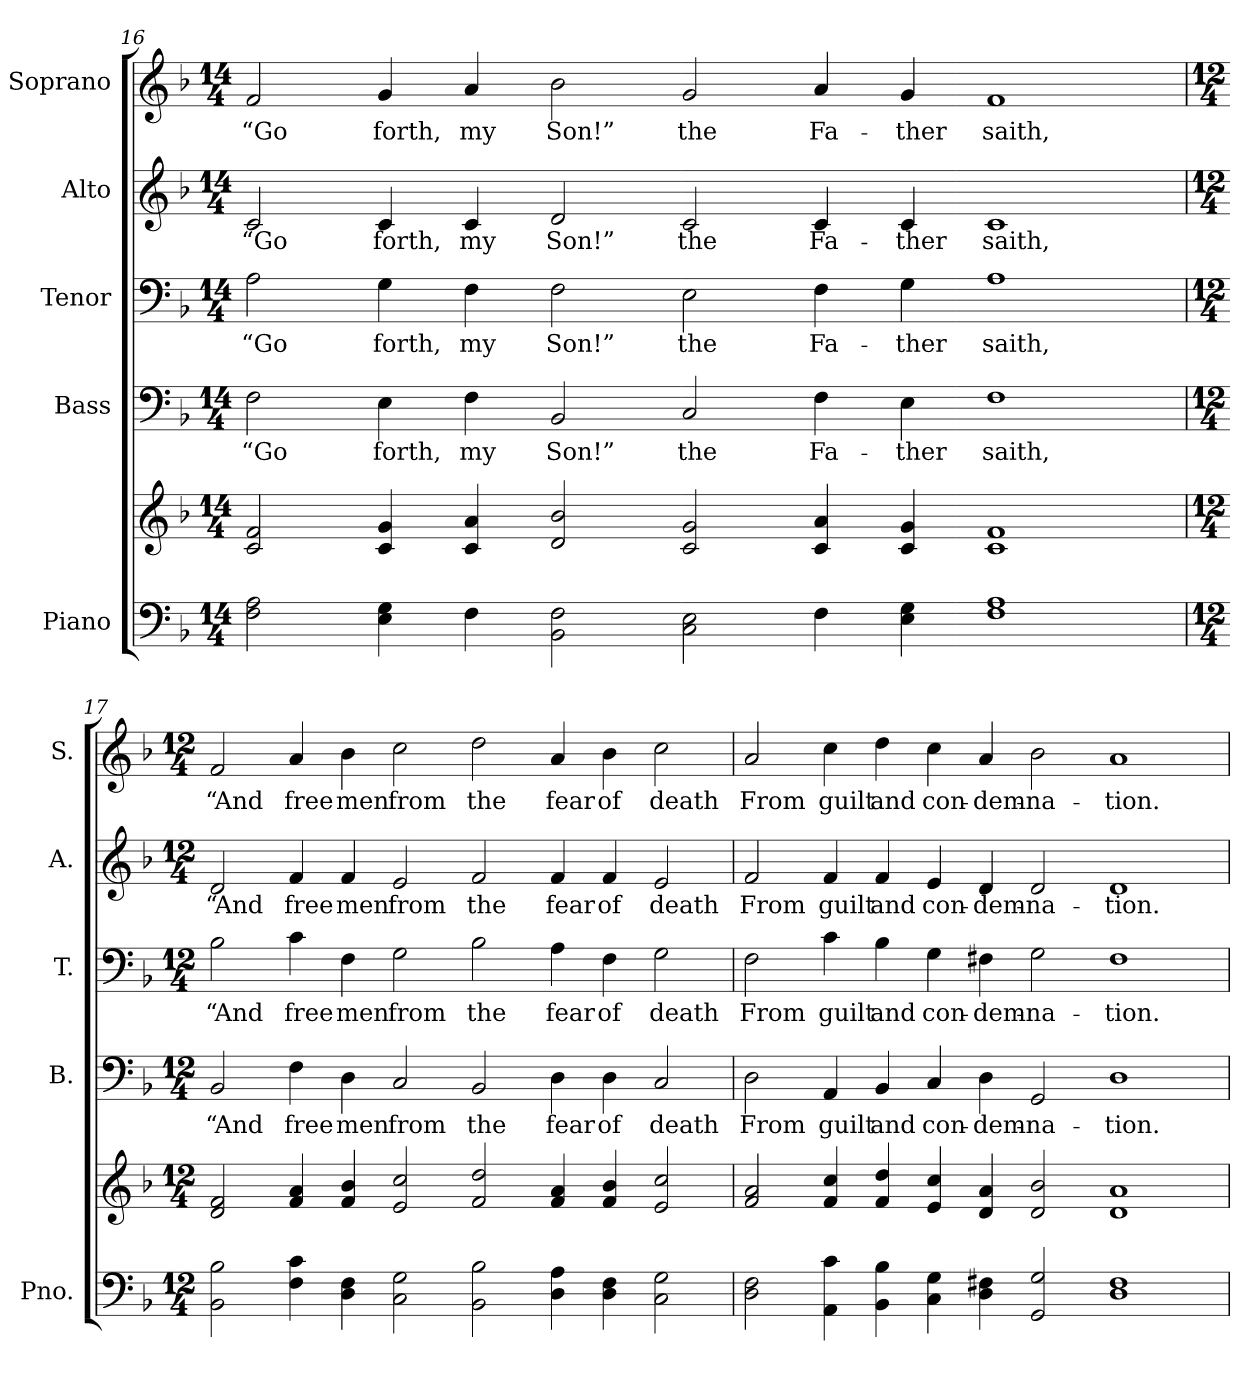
**kern	**kern	**kern	**text	**kern	**text	**kern	**text	**kern	**text
*part5	*part5	*part4	*part4	*part3	*part3	*part2	*part2	*part1	*part1
*staff6	*staff5	*staff4	*staff4	*staff3	*staff3	*staff2	*staff2	*staff1	*staff1
*I"Piano	*	*I"Bass	*	*I"Tenor	*	*I"Alto	*	*I"Soprano	*
*I'Pno.	*	*I'B.	*	*I'T.	*	*I'A.	*	*I'S.	*
!!LO:PB:g=z
*clefF4	*clefG2	*clefF4	*	*clefF4	*	*clefG2	*	*clefG2	*
*k[b-]	*k[b-]	*k[b-]	*	*k[b-]	*	*k[b-]	*	*k[b-]	*
*F:	*F:	*F:	*	*F:	*	*F:	*	*F:	*
*M14/4	*M14/4	*M14/4	*	*M14/4	*	*M14/4	*	*M14/4	*
=16	=16	=16	=16	=16	=16	=16	=16	=16	=16
!	!	!	!LO:LY:b:color=#000000	!	!	!	!	!	!
!	!	!	!	!	!LO:LY:b:color=#000000	!	!	!	!
!	!	!	!	!	!	!	!LO:LY:b:color=#000000	!	!
!	!	!	!	!	!	!	!	!	!LO:LY:b:color=#000000
2Fi\ 2Ai	2ci/ 2fi	2Fi\	“Go	2Ai\	“Go	2ci/	“Go	2fi/	“Go
!	!	!	!LO:LY:b:color=#000000	!	!	!	!	!	!
!	!	!	!	!	!LO:LY:b:color=#000000	!	!	!	!
!	!	!	!	!	!	!	!LO:LY:b:color=#000000	!	!
!	!	!	!	!	!	!	!	!	!LO:LY:b:color=#000000
4Ei\ 4Gi	4ci/ 4gi	4Ei\	forth,	4Gi\	forth,	4ci/	forth,	4gi/	forth,
!	!	!	!LO:LY:b:color=#000000	!	!	!	!	!	!
!	!	!	!	!	!LO:LY:b:color=#000000	!	!	!	!
!	!	!	!	!	!	!	!LO:LY:b:color=#000000	!	!
!	!	!	!	!	!	!	!	!	!LO:LY:b:color=#000000
4Fi\	4ci/ 4ai	4Fi\	my	4Fi\	my	4ci/	my	4ai/	my
!	!	!	!LO:LY:b:color=#000000	!	!	!	!	!	!
!	!	!	!	!	!LO:LY:b:color=#000000	!	!	!	!
!	!	!	!	!	!	!	!LO:LY:b:color=#000000	!	!
!	!	!	!	!	!	!	!	!	!LO:LY:b:color=#000000
2BB-i\ 2Fi	2di/ 2b-i	2BB-i/	Son!”	2Fi\	Son!”	2di/	Son!”	2b-i\	Son!”
!	!	!	!LO:LY:b:color=#000000	!	!	!	!	!	!
!	!	!	!	!	!LO:LY:b:color=#000000	!	!	!	!
!	!	!	!	!	!	!	!LO:LY:b:color=#000000	!	!
!	!	!	!	!	!	!	!	!	!LO:LY:b:color=#000000
2Ci\ 2Ei	2ci/ 2gi	2Ci/	the	2Ei\	the	2ci/	the	2gi/	the
!	!	!	!LO:LY:b:color=#000000	!	!	!	!	!	!
!	!	!	!	!	!LO:LY:b:color=#000000	!	!	!	!
!	!	!	!	!	!	!	!LO:LY:b:color=#000000	!	!
!	!	!	!	!	!	!	!	!	!LO:LY:b:color=#000000
4Fi\	4ci/ 4ai	4Fi\	Fa-	4Fi\	Fa-	4ci/	Fa-	4ai/	Fa-
!	!	!	!LO:LY:b:color=#000000	!	!	!	!	!	!
!	!	!	!	!	!LO:LY:b:color=#000000	!	!	!	!
!	!	!	!	!	!	!	!LO:LY:b:color=#000000	!	!
!	!	!	!	!	!	!	!	!	!LO:LY:b:color=#000000
4Ei\ 4Gi	4ci/ 4gi	4Ei\	-ther	4Gi\	-ther	4ci/	-ther	4gi/	-ther
!	!	!	!LO:LY:b:color=#000000	!	!	!	!	!	!
!	!	!	!	!	!LO:LY:b:color=#000000	!	!	!	!
!	!	!	!	!	!	!	!LO:LY:b:color=#000000	!	!
!	!	!	!	!	!	!	!	!	!LO:LY:b:color=#000000
1Fi 1Ai	1ci 1fi	1Fi	saith,	1Ai	saith,	1ci	saith,	1fi	saith,
!!LO:PB:g=z
=17	=17	=17	=17	=17	=17	=17	=17	=17	=17
*M12/4	*M12/4	*M12/4	*	*M12/4	*	*M12/4	*	*M12/4	*
!	!	!	!LO:LY:b:color=#000000	!	!	!	!	!	!
!	!	!	!	!	!LO:LY:b:color=#000000	!	!	!	!
!	!	!	!	!	!	!	!LO:LY:b:color=#000000	!	!
!	!	!	!	!	!	!	!	!	!LO:LY:b:color=#000000
2BB-i\ 2B-i	2di/ 2fi	2BB-i/	“And	2B-i\	“And	2di/	“And	2fi/	“And
!	!	!	!LO:LY:b:color=#000000	!	!	!	!	!	!
!	!	!	!	!	!LO:LY:b:color=#000000	!	!	!	!
!	!	!	!	!	!	!	!LO:LY:b:color=#000000	!	!
!	!	!	!	!	!	!	!	!	!LO:LY:b:color=#000000
4Fi\ 4ci	4fi/ 4ai	4Fi\	free	4ci\	free	4fi/	free	4ai/	free
!	!	!	!LO:LY:b:color=#000000	!	!	!	!	!	!
!	!	!	!	!	!LO:LY:b:color=#000000	!	!	!	!
!	!	!	!	!	!	!	!LO:LY:b:color=#000000	!	!
!	!	!	!	!	!	!	!	!	!LO:LY:b:color=#000000
4Di\ 4Fi	4fi/ 4b-i	4Di\	men	4Fi\	men	4fi/	men	4b-i\	men
!	!	!	!LO:LY:b:color=#000000	!	!	!	!	!	!
!	!	!	!	!	!LO:LY:b:color=#000000	!	!	!	!
!	!	!	!	!	!	!	!LO:LY:b:color=#000000	!	!
!	!	!	!	!	!	!	!	!	!LO:LY:b:color=#000000
2Ci\ 2Gi	2ei/ 2cci	2Ci/	from	2Gi\	from	2ei/	from	2cci\	from
!	!	!	!LO:LY:b:color=#000000	!	!	!	!	!	!
!	!	!	!	!	!LO:LY:b:color=#000000	!	!	!	!
!	!	!	!	!	!	!	!LO:LY:b:color=#000000	!	!
!	!	!	!	!	!	!	!	!	!LO:LY:b:color=#000000
2BB-i\ 2B-i	2fi/ 2ddi	2BB-i/	the	2B-i\	the	2fi/	the	2ddi\	the
!	!	!	!LO:LY:b:color=#000000	!	!	!	!	!	!
!	!	!	!	!	!LO:LY:b:color=#000000	!	!	!	!
!	!	!	!	!	!	!	!LO:LY:b:color=#000000	!	!
!	!	!	!	!	!	!	!	!	!LO:LY:b:color=#000000
4Di\ 4Ai	4fi/ 4ai	4Di\	fear	4Ai\	fear	4fi/	fear	4ai/	fear
!	!	!	!LO:LY:b:color=#000000	!	!	!	!	!	!
!	!	!	!	!	!LO:LY:b:color=#000000	!	!	!	!
!	!	!	!	!	!	!	!LO:LY:b:color=#000000	!	!
!	!	!	!	!	!	!	!	!	!LO:LY:b:color=#000000
4Di\ 4Fi	4fi/ 4b-i	4Di\	of	4Fi\	of	4fi/	of	4b-i\	of
!	!	!	!LO:LY:b:color=#000000	!	!	!	!	!	!
!	!	!	!	!	!LO:LY:b:color=#000000	!	!	!	!
!	!	!	!	!	!	!	!LO:LY:b:color=#000000	!	!
!	!	!	!	!	!	!	!	!	!LO:LY:b:color=#000000
2Ci\ 2Gi	2ei/ 2cci	2Ci/	death	2Gi\	death	2ei/	death	2cci\	death
!!LO:PB:g=z
=18	=18	=18	=18	=18	=18	=18	=18	=18	=18
!	!	!	!LO:LY:b:color=#000000	!	!	!	!	!	!
!	!	!	!	!	!LO:LY:b:color=#000000	!	!	!	!
!	!	!	!	!	!	!	!LO:LY:b:color=#000000	!	!
!	!	!	!	!	!	!	!	!	!LO:LY:b:color=#000000
2Di\ 2Fi	2fi/ 2ai	2Di\	From	2Fi\	From	2fi/	From	2ai/	From
!	!	!	!LO:LY:b:color=#000000	!	!	!	!	!	!
!	!	!	!	!	!LO:LY:b:color=#000000	!	!	!	!
!	!	!	!	!	!	!	!LO:LY:b:color=#000000	!	!
!	!	!	!	!	!	!	!	!	!LO:LY:b:color=#000000
4AAi\ 4ci	4fi/ 4cci	4AAi/	guilt	4ci\	guilt	4fi/	guilt	4cci\	guilt
!	!	!	!LO:LY:b:color=#000000	!	!	!	!	!	!
!	!	!	!	!	!LO:LY:b:color=#000000	!	!	!	!
!	!	!	!	!	!	!	!LO:LY:b:color=#000000	!	!
!	!	!	!	!	!	!	!	!	!LO:LY:b:color=#000000
4BB-i\ 4B-i	4fi/ 4ddi	4BB-i/	and	4B-i\	and	4fi/	and	4ddi\	and
!	!	!	!LO:LY:b:color=#000000	!	!	!	!	!	!
!	!	!	!	!	!LO:LY:b:color=#000000	!	!	!	!
!	!	!	!	!	!	!	!LO:LY:b:color=#000000	!	!
!	!	!	!	!	!	!	!	!	!LO:LY:b:color=#000000
4Ci\ 4Gi	4ei/ 4cci	4Ci/	con-	4Gi\	con-	4ei/	con-	4cci\	con-
!	!	!	!LO:LY:b:color=#000000	!	!	!	!	!	!
!	!	!	!	!	!LO:LY:b:color=#000000	!	!	!	!
!	!	!	!	!	!	!	!LO:LY:b:color=#000000	!	!
!	!	!	!	!	!	!	!	!	!LO:LY:b:color=#000000
4Di\ 4F#Xi	4di/ 4ai	4Di\	-dem-	4F#Xi\	-dem-	4di/	-dem-	4ai/	-dem-
!	!	!	!LO:LY:b:color=#000000	!	!	!	!	!	!
!	!	!	!	!	!LO:LY:b:color=#000000	!	!	!	!
!	!	!	!	!	!	!	!LO:LY:b:color=#000000	!	!
!	!	!	!	!	!	!	!	!	!LO:LY:b:color=#000000
2GGi/ 2Gi	2di/ 2b-i	2GGi/	-na-	2Gi\	-na-	2di/	-na-	2b-i\	-na-
!	!	!	!LO:LY:b:color=#000000	!	!	!	!	!	!
!	!	!	!	!	!LO:LY:b:color=#000000	!	!	!	!
!	!	!	!	!	!	!	!LO:LY:b:color=#000000	!	!
!	!	!	!	!	!	!	!	!	!LO:LY:b:color=#000000
1Di 1F#i	1di 1ai	1Di	-tion.	1F#i	-tion.	1di	-tion.	1ai	-tion.
=	=	=	=	=	=	=	=	=	=
*-	*-	*-	*-	*-	*-	*-	*-	*-	*-
